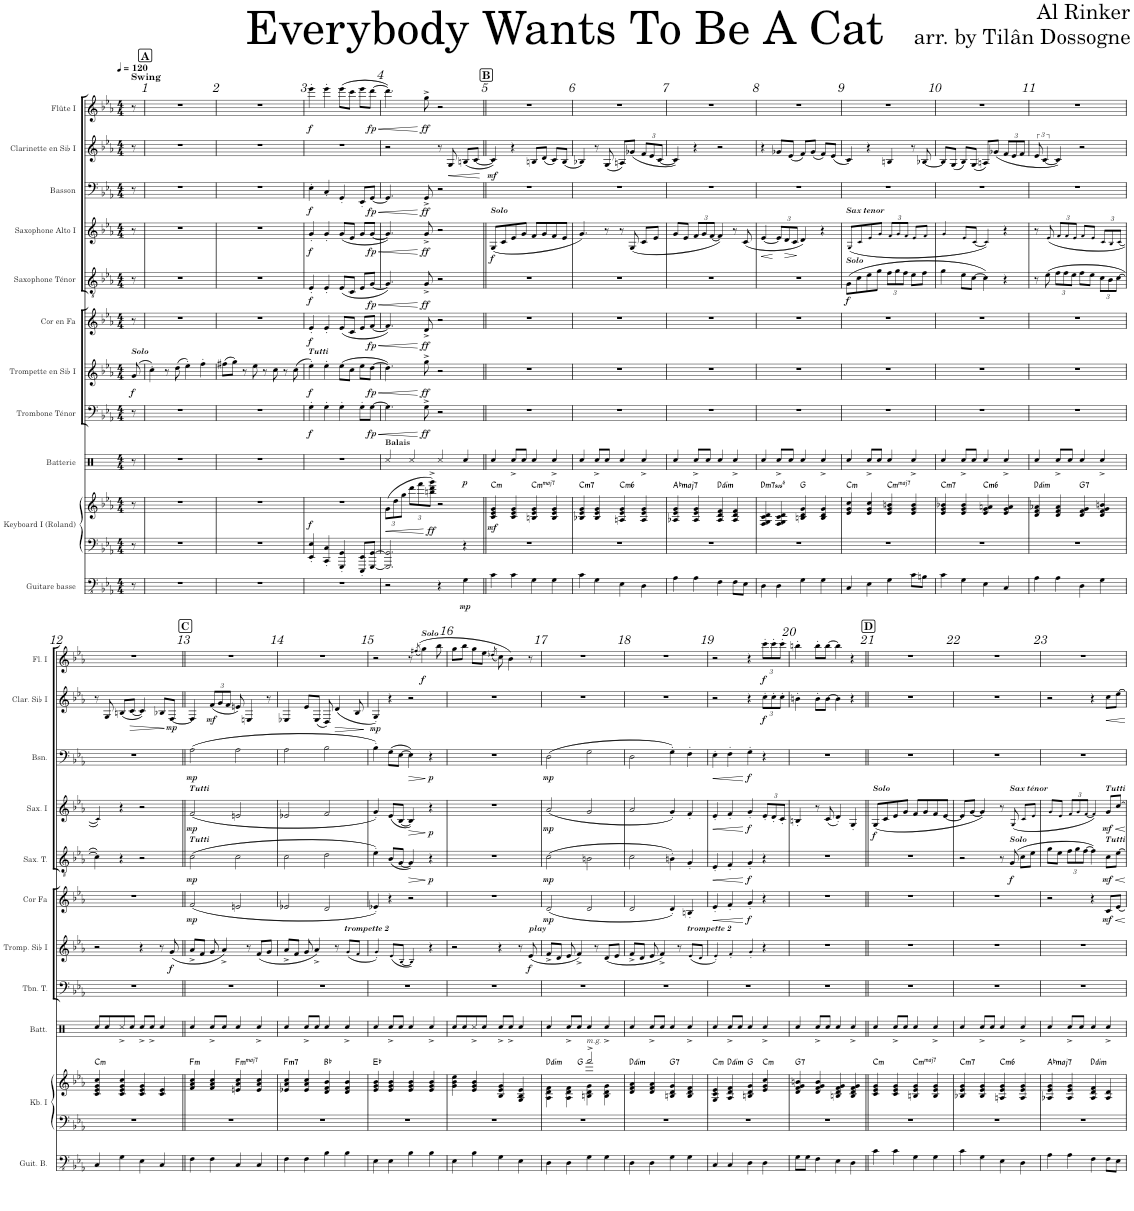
**kern	**dynam	**kern	**kern	**dynam	**harte	**kern	**dynam	**kern	**dynam	**kern	**dynam	**kern	**dynam	**kern	**dynam	**kern	**dynam	**kern	**dynam	**kern	**dynam	**kern	**dynam
*part11	*part11	*part10	*part10	*part10	*part10	*part9	*part9	*part8	*part8	*part7	*part7	*part6	*part6	*part5	*part5	*part4	*part4	*part3	*part3	*part2	*part2	*part1	*part1
*staff12	*staff12	*staff11	*staff10	*staff10/11	*	*staff9	*staff9	*staff8	*staff8	*staff7	*staff7	*staff6	*staff6	*staff5	*staff5	*staff4	*staff4	*staff3	*staff3	*staff2	*staff2	*staff1	*staff1
*I"Guitare basse	*	*I"Keyboard I (Roland)	*	*	*	*I"Batterie	*	*I"Trombone Ténor	*	*I"Trompette en Sib I	*	*I"Cor en Fa	*	*I"Saxophone Ténor	*	*I"Saxophone Alto I	*	*I"Basson	*	*I"Clarinette en Sib I	*	*I"Flûte I	*
*I'Guit. B.	*	*I'Kb. I	*	*	*	*I'Batt.	*	*I'Tbn. T.	*	*I'Tromp. Sib I	*	*I'Cor Fa	*	*I'Sax. T.	*	*I'Sax. I	*	*I'Bsn.	*	*I'Clar. Sib I	*	*I'Fl. I	*
*clefFv4	*	*clefF4	*clefG2	*	*	*clefX	*	*clefF4	*	*clefG2	*	*clefG2	*	*clefGv2	*	*clefG2	*	*clefF4	*	*clefG2	*	*clefG2	*
*	*	*	*	*	*	*	*	*	*	*Trd1c2	*	*Trd4c7	*	*Trd8c14	*	*Trd5c9	*	*	*	*Trd1c2	*	*	*
*k[b-e-a-]	*	*k[b-e-a-]	*k[b-e-a-]	*	*	*k[b-e-a-]	*	*k[b-e-a-]	*	*k[b-e-a-]	*	*k[b-e-a-]	*	*k[b-e-a-]	*	*k[b-e-a-]	*	*k[b-e-a-]	*	*k[b-e-a-]	*	*k[b-e-a-]	*
*M4/4	*	*M4/4	*M4/4	*	*	*M4/4	*	*M4/4	*	*M4/4	*	*M4/4	*	*M4/4	*	*M4/4	*	*M4/4	*	*M4/4	*	*M4/4	*
=	=	=	=	=	=	=	=	=	=	=	=	=	=	=	=	=	=	=	=	=	=	=	=
!	!	!	!	!	!	!	!	!	!	!LO:TX:a:Bi:t=Solo	!	!	!	!	!	!	!	!	!	!	!	!	!
!	!	!	!	!	!	!	!	!	!	!	!LO:DY:b	!	!	!	!	!	!	!	!	!	!	!	!
8r	.	8r	8r	.	.	8r	.	8r	.	(8g/	f	8r	.	8r	.	8r	.	8r	.	8r	.	8r	.
=1	=1	=1	=1	=1	=1	=1	=1	=1	=1	=1	=1	=1	=1	=1	=1	=1	=1	=1	=1	=1	=1	=1	=1
1r	.	1r	1r	.	.	1r	.	1r	.	4cc'\)	.	1r	.	1r	.	1r	.	1r	.	1r	.	1r	.
.	.	.	.	.	.	.	.	.	.	8r	.	.	.	.	.	.	.	.	.	.	.	.	.
.	.	.	.	.	.	.	.	.	.	(8dd\	.	.	.	.	.	.	.	.	.	.	.	.	.
.	.	.	.	.	.	.	.	.	.	4ee-'\)	.	.	.	.	.	.	.	.	.	.	.	.	.
.	.	.	.	.	.	.	.	.	.	4ff'\	.	.	.	.	.	.	.	.	.	.	.	.	.
=2	=2	=2	=2	=2	=2	=2	=2	=2	=2	=2	=2	=2	=2	=2	=2	=2	=2	=2	=2	=2	=2	=2	=2
1r	.	1r	1r	.	.	1r	.	1r	.	(8ff#X\L	.	1r	.	1r	.	1r	.	1r	.	1r	.	1r	.
.	.	.	.	.	.	.	.	.	.	8gg\J)	.	.	.	.	.	.	.	.	.	.	.	.	.
.	.	.	.	.	.	.	.	.	.	8r	.	.	.	.	.	.	.	.	.	.	.	.	.
.	.	.	.	.	.	.	.	.	.	8ee-\	.	.	.	.	.	.	.	.	.	.	.	.	.
.	.	.	.	.	.	.	.	.	.	8r	.	.	.	.	.	.	.	.	.	.	.	.	.
.	.	.	.	.	.	.	.	.	.	8cc\	.	.	.	.	.	.	.	.	.	.	.	.	.
.	.	.	.	.	.	.	.	.	.	8r	.	.	.	.	.	.	.	.	.	.	.	.	.
.	.	.	.	.	.	.	.	.	.	(8cc\	.	.	.	.	.	.	.	.	.	.	.	.	.
=3	=3	=3	=3	=3	=3	=3	=3	=3	=3	=3	=3	=3	=3	=3	=3	=3	=3	=3	=3	=3	=3	=3	=3
!	!	!	!	!	!	!	!	!	!	!LO:TX:a:Bi:t=Tutti	!	!	!	!	!	!	!	!	!	!	!	!	!
!	!	!	!	!LO:DY:b	!	!	!	!	!LO:DY:b	!	!LO:DY:b	!	!LO:DY:b	!	!LO:DY:b	!	!LO:DY:b	!	!LO:DY:b	!	!	!	!LO:DY:b
1r	.	4EE-/' 4E-/'	1r	f	.	1r	.	4G'\	f	4ee-'\)	f	4e-'/	f	4E-'/	f	4g'/	f	4E-'\	f	1r	.	4eee-'\	f
.	.	4CC/' 4C/'	.	.	.	.	.	4G'\	.	4ee-'\	.	4e-'/	.	4E-'/	.	4g'/	.	4C'/	.	.	.	4eee-'\	.
.	.	4GGG/' 4GG/'	.	.	.	.	.	4G'\	.	(8ee-\L	.	(8e-/L	.	(8E-/L	.	(8g/L	.	4GG'/	.	.	.	(8eee-\L	.
.	.	.	.	.	.	.	.	.	.	8cc\J	.	8c/J	.	8C/J	.	8e-/J	.	.	.	.	.	8ccc\J	.
.	.	8EEE-/' 8EE-/'L	.	.	.	.	.	8G'\L	.	8ee-\L	.	8e-/L	.	8E-/L	.	8g/L	.	8EE-'/L	.	.	.	8eee-\L	.
!	!	!	!	!	!	!	!	!	!LO:HP:b	!	!LO:HP:b	!	!LO:HP:b	!	!LO:HP:b	!	!LO:HP:b	!	!LO:HP:b	!	!	!	!LO:HP:b
!	!	!	!	!	!	!	!	!	!LO:DY:n=1:b	!	!LO:DY:n=1:b	!	!LO:DY:n=1:b	!	!LO:DY:n=1:b	!	!LO:DY:n=1:b	!	!LO:DY:n=1:b	!	!	!	!LO:DY:n=1:b
.	.	[8GGG/ [8GG/J	.	.	.	.	.	[8G\J	< fp	[8dd\J	< fp	[8f/J	< fp	[8G/J	< fp	[8g/J	< fp	[8GG/J	< fp	.	.	[8ddd\J	< fp
=4	=4	=4	=4	=4	=4	=4	=4	=4	=4	=4	=4	=4	=4	=4	=4	=4	=4	=4	=4	=4	=4	=4	=4
*	*	*	*Xbrackettup	*	*	*	*	*	*	*	*	*	*	*	*	*	*	*	*	*	*	*	*
!	!	!	!	!	!	!LO:TX:a:B:t=Balais	!	!	!	!	!	!	!	!	!	!	!	!	!	!	!	!	!
!	!	!	!	!LO:HP:b	!	!	!	!	!	!	!	!	!	!	!	!	!	!	!	!	!	!	!
2r	.	2.GGG/] 2.GG/]	(12g\L	<	.	4Rcc/	.	4.G\]	.	4.dd\])	.	4.f/])	.	4.G/])	.	4.g/])	.	4.GG/]	.	2r	.	4.ddd\])	.
.	.	.	12dd\	.	.	.	.	.	.	.	.	.	.	.	.	.	.	.	.	.	.	.	.
.	.	.	12gg\J	.	.	.	.	.	.	.	.	.	.	.	.	.	.	.	.	.	.	.	.
.	.	.	12ddd\L	.	.	4Rcc/	.	.	.	.	.	.	.	.	.	.	.	.	.	.	.	.	.
.	.	.	12fff\	.	.	.	.	.	.	.	.	.	.	.	.	.	.	.	.	.	.	.	.
!	!	!	!	!	!	!	!	!	!LO:DY:n=1:b	!	!LO:DY:n=1:b	!	!LO:DY:n=1:b	!	!LO:DY:n=1:b	!	!LO:DY:n=1:b	!	!LO:DY:n=1:b	!	!	!	!LO:DY:n=1:b
.	.	.	.	.	.	.	.	8G^\	[ ff	8gg^\	[ ff	8d^/	[ ff	8G^/	[ ff	8g^/	[ ff	8GG^/	[ ff	.	.	8gg^\	[ ff
!	!	!	!	!LO:DY:n=1:b	!	!	!	!	!	!	!	!	!	!	!	!	!	!	!	!	!	!	!
.	.	.	12bbn\^ 12ddd\^ 12ggg\^J)	[ ff	.	.	.	.	.	.	.	.	.	.	.	.	.	.	.	.	.	.	.
4r	.	.	2r	.	.	4Rcc/	.	2r	.	2r	.	2r	.	2r	.	2r	.	2r	.	8r	.	2r	.
!	!	!	!	!	!	!	!	!	!	!	!	!	!	!	!	!	!	!	!	!	!LO:HP:b	!	!
.	.	.	.	.	.	.	.	.	.	.	.	.	.	.	.	.	.	.	.	8G'~/	<	.	.
!	!LO:DY:b	!	!	!	!	!	!LO:DY:b	!	!	!	!	!	!	!	!	!	!	!	!	!	!	!	!
4GG\	mp	4r	.	.	.	4Rcc/	p	.	.	.	.	.	.	.	.	.	.	.	.	(8Bn/L	.	.	.
.	.	.	.	.	.	.	.	.	.	.	.	.	.	.	.	.	.	.	.	[8c/J	.	.	.
.	.	.	.	.	.	.	.	.	.	.	.	.	.	.	.	.	.	.	.	.	[	.	.
=5||	=5||	=5||	=5||	=5||	=5||	=5||	=5||	=5||	=5||	=5||	=5||	=5||	=5||	=5||	=5||	=5||	=5||	=5||	=5||	=5||	=5||	=5||	=5||
!	!	!	!	!	!	!	!	!	!	!	!	!	!	!	!	!LO:TX:a:Bi:t=Solo	!	!	!	!	!	!	!
!	!	!	!	!LO:DY:b	!LO:H:kt=m	!	!	!	!	!	!	!	!	!	!	!	!LO:DY:b	!	!	!	!LO:DY:b	!	!
4C\	.	1r	4c/ 4e-/ 4g/	mf	C:min	4Rcc/	.	1r	.	1r	.	1r	.	1r	.	(8G/L	f	1r	.	4c/])	mf	1r	.
.	.	.	.	.	.	.	.	.	.	.	.	.	.	.	.	8c/	.	.	.	.	.	.	.
4C\	.	.	4c/ 4e-/ 4g/	.	.	8Rcc^/L	.	.	.	.	.	.	.	.	.	8e-/	.	.	.	4r	.	.	.
.	.	.	.	.	.	8Rcc/J	.	.	.	.	.	.	.	.	.	8g/J	.	.	.	.	.	.	.
!	!	!	!	!	!LO:H:kt=mmaj7	!	!	!	!	!	!	!	!	!	!	!	!	!	!	!	!	!	!
4GG\	.	.	4Bn/ 4e-/ 4g/	.	C:minmaj7	4Rcc/	.	.	.	.	.	.	.	.	.	8f/L	.	.	.	8Bn'~/L	.	.	.
.	.	.	.	.	.	.	.	.	.	.	.	.	.	.	.	8g/	.	.	.	(8d/J	.	.	.
4GG\	.	.	4B/ 4e-/ 4g/	.	.	4Rcc^/	.	.	.	.	.	.	.	.	.	8f/	.	.	.	8c'~/L)	.	.	.
.	.	.	.	.	.	.	.	.	.	.	.	.	.	.	.	8e-/J	.	.	.	(8B/J	.	.	.
=6	=6	=6	=6	=6	=6	=6	=6	=6	=6	=6	=6	=6	=6	=6	=6	=6	=6	=6	=6	=6	=6	=6	=6
!	!	!	!	!	!LO:H:kt=m7	!	!	!	!	!	!	!	!	!	!	!	!	!	!	!	!	!	!
4C\	.	1r	4B-X/ 4e-/ 4g/	.	C:min7	4Rcc/	.	1r	.	1r	.	1r	.	1r	.	4.g/)	.	1r	.	4B-X/)	.	1r	.
4GG\	.	.	4B-/ 4e-/ 4g/	.	.	8Rcc^/L	.	.	.	.	.	.	.	.	.	.	.	.	.	8r	.	.	.
.	.	.	.	.	.	8Rcc/J	.	.	.	.	.	.	.	.	.	8r	.	.	.	(8G/	.	.	.
!	!	!	!	!	!LO:H:kt=m6	!	!	!	!	!	!	!	!	!	!	!	!	!	!	!	!	!	!
4EE-\	.	.	4An/ 4e-/ 4g/	.	C:min6	4Rcc/	.	.	.	.	.	.	.	.	.	8r	.	.	.	8An'~/L)	.	.	.
.	.	.	.	.	.	.	.	.	.	.	.	.	.	.	.	(8G/	.	.	.	(8g-X/J	.	.	.
*	*	*	*	*	*	*	*	*	*	*	*	*	*	*	*	*	*	*	*	*Xbrackettup	*	*	*
4DD\	.	.	4A/ 4e-/ 4g/	.	.	4Rcc^/	.	.	.	.	.	.	.	.	.	8c/L	.	.	.	12f/L	.	.	.
.	.	.	.	.	.	.	.	.	.	.	.	.	.	.	.	.	.	.	.	12e-/	.	.	.
.	.	.	.	.	.	.	.	.	.	.	.	.	.	.	.	8e-/J	.	.	.	.	.	.	.
.	.	.	.	.	.	.	.	.	.	.	.	.	.	.	.	.	.	.	.	[12c/J	.	.	.
=7	=7	=7	=7	=7	=7	=7	=7	=7	=7	=7	=7	=7	=7	=7	=7	=7	=7	=7	=7	=7	=7	=7	=7
!	!	!	!	!	!LO:H:kt=maj7	!	!	!	!	!	!	!	!	!	!	!	!	!	!	!	!	!	!
4AA-\	.	1r	4A-X/ 4e-/ 4g/	.	Ab:maj7	4Rcc/	.	1r	.	1r	.	1r	.	1r	.	8g/L	.	1r	.	4c/])	.	1r	.
.	.	.	.	.	.	.	.	.	.	.	.	.	.	.	.	8e-/J	.	.	.	.	.	.	.
*	*	*	*	*	*	*	*	*	*	*	*	*	*	*	*	*Xbrackettup	*	*	*	*	*	*	*
4AA-\	.	.	4A-/ 4e-/ 4g/	.	.	8Rcc^/L	.	.	.	.	.	.	.	.	.	12f/L	.	.	.	4r	.	.	.
.	.	.	.	.	.	.	.	.	.	.	.	.	.	.	.	12g/	.	.	.	.	.	.	.
.	.	.	.	.	.	8Rcc/J	.	.	.	.	.	.	.	.	.	.	.	.	.	.	.	.	.
.	.	.	.	.	.	.	.	.	.	.	.	.	.	.	.	[12f/J	.	.	.	.	.	.	.
!	!	!	!	!	!LO:H:kt=dim	!	!	!	!	!	!	!	!	!	!	!	!	!	!	!	!	!	!
4FF\	.	.	4A-/ 4d/ 4f/	.	D:dim	4Rcc/	.	.	.	.	.	.	.	.	.	4f/])	.	.	.	2r	.	.	.
8FF\L	.	.	4A-/ 4d/ 4f/	.	.	4Rcc^/	.	.	.	.	.	.	.	.	.	8r	.	.	.	.	.	.	.
8EE-\J	.	.	.	.	.	.	.	.	.	.	.	.	.	.	.	(8c/	.	.	.	.	.	.	.
=8	=8	=8	=8	=8	=8	=8	=8	=8	=8	=8	=8	=8	=8	=8	=8	=8	=8	=8	=8	=8	=8	=8	=8
!	!	!	!	!	!LO:H:kt=74	!	!	!	!	!	!	!	!	!	!	!	!LO:HP:b	!	!	!	!	!	!
4DD\	.	1r	4F/ 4G/ 4c/ 4d/	.	D:sus4(7)	4Rcc/	.	1r	.	1r	.	1r	.	1r	.	[4e-/	<	1r	.	4r	.	1r	.
4DD\	.	.	4F/ 4G/ 4c/ 4d/	.	.	8Rcc^/L	.	.	.	.	.	.	.	.	.	12e-/L]	[	.	.	8g-X'~/L	.	.	.
!	!	!	!	!	!	!	!	!	!	!	!	!	!	!	!	!	!LO:HP:b	!	!	!	!	!	!
.	.	.	.	.	.	.	.	.	.	.	.	.	.	.	.	12d/	>	.	.	.	.	.	.
.	.	.	.	.	.	8Rcc/J	.	.	.	.	.	.	.	.	.	.	.	.	.	(8e-/J	.	.	.
.	.	.	.	.	.	.	.	.	.	.	.	.	.	.	.	12c/J	.	.	.	.	.	.	.
4GG\	.	.	4Bn/ 4d/ 4g/	.	G:maj	4Rcc/	.	.	.	.	.	.	.	.	.	4d/)	]	.	.	8f'~/L)	.	.	.
.	.	.	.	.	.	.	.	.	.	.	.	.	.	.	.	.	.	.	.	(8g-/J	.	.	.
4GG\	.	.	4B/ 4d/ 4g/	.	.	4Rcc^/	.	.	.	.	.	.	.	.	.	4r	.	.	.	8f'~/L)	.	.	.
.	.	.	.	.	.	.	.	.	.	.	.	.	.	.	.	.	.	.	.	(8e-/J	.	.	.
=9	=9	=9	=9	=9	=9	=9	=9	=9	=9	=9	=9	=9	=9	=9	=9	=9	=9	=9	=9	=9	=9	=9	=9
!	!	!	!	!	!	!	!	!	!	!	!	!	!	!	!	!LO:TX:a:Bi:t=Sax tenor	!	!	!	!	!	!	!
!	!	!	!	!	!	!	!	!	!	!	!	!	!	!LO:TX:a:Bi:t=Solo	!	!	!	!	!	!	!	!	!
!	!	!	!	!	!LO:H:kt=m	!	!	!	!	!	!	!	!	!	!LO:DY:b	!	!	!	!	!	!	!	!
4CC/	.	1r	4e-/ 4g/ 4cc/	.	C:min	4Rcc/	.	1r	.	1r	.	1r	.	(8G\L	f	(8G!/L	.	1r	.	4c/)	.	1r	.
.	.	.	.	.	.	.	.	.	.	.	.	.	.	8c\	.	8c!/	.	.	.	.	.	.	.
4EE-\	.	.	4e-/ 4g/ 4cc/	.	.	8Rcc^/L	.	.	.	.	.	.	.	8e-\	.	8e-!/	.	.	.	4r	.	.	.
.	.	.	.	.	.	8Rcc/J	.	.	.	.	.	.	.	8g\J	.	8g!/J	.	.	.	.	.	.	.
*	*	*	*	*	*	*	*	*	*	*	*	*	*	*Xbrackettup	*	*	*	*	*	*	*	*	*
!	!	!	!	!	!LO:H:kt=mmaj7	!	!	!	!	!	!	!	!	!	!	!	!	!	!	!	!	!	!
4GG\	.	.	4e-/ 4g/ 4bn/	.	C:minmaj7	4Rcc/	.	.	.	.	.	.	.	12f\L	.	12f!/L	.	.	.	4Bn/	.	.	.
.	.	.	.	.	.	.	.	.	.	.	.	.	.	12g\	.	12g!/	.	.	.	.	.	.	.
.	.	.	.	.	.	.	.	.	.	.	.	.	.	12f\J	.	12f!/J	.	.	.	.	.	.	.
8C\L	.	.	4e-/ 4g/ 4b/	.	.	4Rcc^/	.	.	.	.	.	.	.	8e-\L	.	8e-!/L	.	.	.	8r	.	.	.
8BBn\J	.	.	.	.	.	.	.	.	.	.	.	.	.	8f\J	.	8f!/J	.	.	.	[8B-X/	.	.	.
=10	=10	=10	=10	=10	=10	=10	=10	=10	=10	=10	=10	=10	=10	=10	=10	=10	=10	=10	=10	=10	=10	=10	=10
!	!	!	!	!	!LO:H:kt=m7	!	!	!	!	!	!	!	!	!	!	!	!	!	!	!	!	!	!
4C\	.	1r	4e-/ 4g/ 4b-X/	.	C:min7	4Rcc/	.	1r	.	1r	.	1r	.	4g\	.	4g!/	.	1r	.	8B-/L]	.	1r	.
.	.	.	.	.	.	.	.	.	.	.	.	.	.	.	.	.	.	.	.	(8G/J	.	.	.
4GG\	.	.	4e-/ 4g/ 4b-/	.	.	8Rcc^/L	.	.	.	.	.	.	.	8e-\L	.	8e-!/L	.	.	.	8B-/L)	.	.	.
.	.	.	.	.	.	8Rcc/J	.	.	.	.	.	.	.	[8c\J	.	[8c!/J	.	.	.	(8G/J	.	.	.
!	!	!	!	!	!LO:H:kt=m6	!	!	!	!	!	!	!	!	!	!	!	!	!	!	!	!	!	!
4EE-\	.	.	4e-/ 4g/ 4an/	.	C:min6	4Rcc/	.	.	.	.	.	.	.	4c\])	.	4c!/])	.	.	.	8An'~/L)	.	.	.
.	.	.	.	.	.	.	.	.	.	.	.	.	.	.	.	.	.	.	.	(8g-X/J	.	.	.
4CC/	.	.	4e-/ 4g/ 4a/	.	.	4Rcc^/	.	.	.	.	.	.	.	4r	.	4r	.	.	.	12f/L	.	.	.
.	.	.	.	.	.	.	.	.	.	.	.	.	.	.	.	.	.	.	.	12e-/	.	.	.
.	.	.	.	.	.	.	.	.	.	.	.	.	.	.	.	.	.	.	.	12f/J	.	.	.
=11	=11	=11	=11	=11	=11	=11	=11	=11	=11	=11	=11	=11	=11	=11	=11	=11	=11	=11	=11	=11	=11	=11	=11
*	*	*	*	*	*	*	*	*	*	*	*	*	*	*	*	*	*	*	*	*brackettup	*	*	*
!	!	!	!	!	!LO:H:kt=dim	!	!	!	!	!	!	!	!	!	!	!	!	!	!	!	!	!	!
4AA-\	.	1r	4d/ 4f/ 4a-X/	.	D:dim	4Rcc/	.	1r	.	1r	.	1r	.	8r	.	8r	.	1r	.	12e-/	.	1r	.
.	.	.	.	.	.	.	.	.	.	.	.	.	.	.	.	.	.	.	.	[6c/	.	.	.
.	.	.	.	.	.	.	.	.	.	.	.	.	.	(8e-\	.	(8e-!/	.	.	.	.	.	.	.
4AA-\	.	.	4d/ 4f/ 4a-/	.	.	8Rcc^/L	.	.	.	.	.	.	.	12f\L	.	12f!/L	.	.	.	4c/])	.	.	.
.	.	.	.	.	.	.	.	.	.	.	.	.	.	12f\	.	12f!/	.	.	.	.	.	.	.
.	.	.	.	.	.	8Rcc/J	.	.	.	.	.	.	.	.	.	.	.	.	.	.	.	.	.
.	.	.	.	.	.	.	.	.	.	.	.	.	.	12e-\J	.	12e-!/J	.	.	.	.	.	.	.
!	!	!	!	!	!LO:H:kt=7	!	!	!	!	!	!	!	!	!	!	!	!	!	!	!	!	!	!
4DD\	.	.	4d/ 4f/ 4g/	.	G:7	4Rcc/	.	.	.	.	.	.	.	8f\L	.	8f!/L	.	.	.	2r	.	.	.
.	.	.	.	.	.	.	.	.	.	.	.	.	.	8e-\J	.	8e-!/J	.	.	.	.	.	.	.
4GG\	.	.	4d/ 4f/ 4g/ 4bn/	.	.	4Rcc^/	.	.	.	.	.	.	.	12c\L	.	12c!/L	.	.	.	.	.	.	.
.	.	.	.	.	.	.	.	.	.	.	.	.	.	12B-\	.	12B-!/	.	.	.	.	.	.	.
.	.	.	.	.	.	.	.	.	.	.	.	.	.	[12c\J	.	[12c!/J	.	.	.	.	.	.	.
!!LO:LB:g=z
=12	=12	=12	=12	=12	=12	=12	=12	=12	=12	=12	=12	=12	=12	=12	=12	=12	=12	=12	=12	=12	=12	=12	=12
!	!	!	!	!	!LO:H:kt=m	!	!	!	!	!	!	!	!	!	!	!	!	!	!	!	!	!	!
4CC/	.	1r	4c/ 4e-/ 4g/ 4cc/	.	C:min	8Rcc/L	.	1r	.	2r	.	1r	.	4c\])	.	4c!/])	.	1r	.	8r	.	1r	.
.	.	.	.	.	.	8Rcc/	.	.	.	.	.	.	.	.	.	.	.	.	.	8G'~/	.	.	.
4GG\	.	.	4c/ 4e-/ 4g/ 4cc/	.	.	8Rcc^/	.	.	.	.	.	.	.	4r	.	4r	.	.	.	(8Bn/L	.	.	.
!	!	!	!	!	!	!	!	!	!	!	!	!	!	!	!	!	!	!	!	!	!LO:HP:b	!	!
.	.	.	.	.	.	8Rcc/J	.	.	.	.	.	.	.	.	.	.	.	.	.	[8c/J	>	.	.
4EE-\	.	.	4c/ 4e-/ 4g/	.	.	8Rcc^/L	.	.	.	4r	.	.	.	2r	.	2r	.	.	.	4c/])	.	.	.
.	.	.	.	.	.	8Rcc^/J	.	.	.	.	.	.	.	.	.	.	.	.	.	.	.	.	.
4CC/	.	.	4c/ 4e-/	.	.	4Rcc/	.	.	.	8r	.	.	.	.	.	.	.	.	.	8B-X/L	.	.	.
!	!	!	!	!	!	!	!	!	!	!	!LO:DY:b	!	!	!	!	!	!	!	!	!	!LO:DY:n=1:b	!	!
.	.	.	.	.	.	.	.	.	.	(8g/	f	.	.	.	.	.	.	.	.	[8F/J	] mp	.	.
=13||	=13||	=13||	=13||	=13||	=13||	=13||	=13||	=13||	=13||	=13||	=13||	=13||	=13||	=13||	=13||	=13||	=13||	=13||	=13||	=13||	=13||	=13||	=13||
!	!	!	!	!	!	!	!	!	!	!	!	!	!	!	!	!LO:TX:a:Bi:t=Tutti	!	!	!	!	!	!	!
!	!	!	!	!	!	!	!	!	!	!	!	!	!	!LO:TX:a:Bi:t=Tutti	!	!	!	!	!	!	!	!	!
!	!	!	!	!	!LO:H:kt=m	!	!	!	!	!	!	!	!LO:DY:b	!	!LO:DY:b	!	!LO:DY:b	!	!LO:DY:b	!	!	!	!
4FF\	.	1r	4f/ 4a-/ 4cc/	.	F:min	4Rcc/	.	1r	.	8a-^/L	.	(2f/	mp	(2c\	mp	(2f/	mp	(2A-\	mp	4F/]	.	1r	.
.	.	.	.	.	.	.	.	.	.	8f/J	.	.	.	.	.	.	.	.	.	.	.	.	.
*	*	*	*	*	*	*	*	*	*	*	*	*	*	*	*	*	*	*	*	*Xbrackettup	*	*	*
!	!	!	!	!	!	!	!	!	!	!	!	!	!	!	!	!	!	!	!	!	!LO:DY:b	!	!
4FF\	.	.	4f/ 4a-/ 4cc/	.	.	8Rcc^/L	.	.	.	8g/	.	.	.	.	.	.	.	.	.	(12f/L	mf	.	.
.	.	.	.	.	.	.	.	.	.	.	.	.	.	.	.	.	.	.	.	12g/	.	.	.
.	.	.	.	.	.	8Rcc/J	.	.	.	4a-^/)	.	.	.	.	.	.	.	.	.	.	.	.	.
.	.	.	.	.	.	.	.	.	.	.	.	.	.	.	.	.	.	.	.	12f/J	.	.	.
!	!	!	!	!	!LO:H:kt=mmaj7	!	!	!	!	!	!	!	!	!	!	!	!	!	!	!	!	!	!
4CC/	.	.	4en/ 4a-/ 4cc/	.	F:minmaj7	4Rcc/	.	.	.	.	.	2en/	.	2c\	.	2en/	.	2A-\	.	8en/)	.	.	.
.	.	.	.	.	.	.	.	.	.	8r	.	.	.	.	.	.	.	.	.	4En/	.	.	.
4CC/	.	.	4e/ 4a-/ 4cc/	.	.	4Rcc^/	.	.	.	(8f/L	.	.	.	.	.	.	.	.	.	.	.	.	.
.	.	.	.	.	.	.	.	.	.	8g/J	.	.	.	.	.	.	.	.	.	8r	.	.	.
=14	=14	=14	=14	=14	=14	=14	=14	=14	=14	=14	=14	=14	=14	=14	=14	=14	=14	=14	=14	=14	=14	=14	=14
!	!	!	!	!	!LO:H:kt=m7	!	!	!	!	!	!	!	!	!	!	!	!	!	!	!	!	!	!
4FF\	.	1r	4e-X/ 4a-/ 4cc/	.	F:min7	4Rcc/	.	1r	.	8a-^/L	.	2e-X/	.	2c\	.	2e-X/	.	2A-\	.	4E-X/	.	1r	.
.	.	.	.	.	.	.	.	.	.	8f/J	.	.	.	.	.	.	.	.	.	.	.	.	.
4FF\	.	.	4e-/ 4a-/ 4cc/	.	.	8Rcc^/L	.	.	.	8g/	.	.	.	.	.	.	.	.	.	8e-/L	.	.	.
.	.	.	.	.	.	8Rcc/J	.	.	.	4a-^/)	.	.	.	.	.	.	.	.	.	(8E-/J	.	.	.
4BB-\	.	.	4d/ 4f/ 4b-/	.	Bb:maj	4Rcc/	.	.	.	.	.	2d/	.	2d\	.	2f/	.	2B-\	.	8D/)	.	.	.
!	!	!	!	!	!	!	!	!	!	!	!	!	!	!	!	!	!	!	!	!	!LO:HP:b	!	!
.	.	.	.	.	.	.	.	.	.	8r	.	.	.	.	.	.	.	.	.	(4d/	>	.	.
!	!	!	!	!	!	!	!	!	!	!LO:TX:a:Bi:t=trompette 2	!	!	!	!	!	!	!	!	!	!	!	!	!
4BB-\	.	.	4d/ 4f/ 4b-/	.	.	4Rcc^/	.	.	.	(8g!/L	.	.	.	.	.	.	.	.	.	.	.	.	.
.	.	.	.	.	.	.	.	.	.	8f!/J	.	.	.	.	.	.	.	.	.	8B-/	.	.	.
.	.	.	.	.	.	.	.	.	.	.	.	.	.	.	.	.	.	.	.	.	]	.	.
=15	=15	=15	=15	=15	=15	=15	=15	=15	=15	=15	=15	=15	=15	=15	=15	=15	=15	=15	=15	=15	=15	=15	=15
!	!	!	!	!	!	!	!	!	!	!	!	!	!	!	!	!	!	!	!	!	!LO:DY:b	!	!
4EE-\	.	1r	4e-/ 4g/ 4b-/	.	Eb:maj	4Rcc/	.	1r	.	4g'!/)	.	4e-X'/)	.	4e-'\)	.	4g'/)	.	4B-'\)	.	4G'/)	mp	2r	.
4EE-\	.	.	4e-/ 4g/ 4b-/	.	.	8Rcc^/L	.	.	.	(8e-!/L	.	4r	.	(8B-/L	.	(8e-/L	.	(8G\L	.	4r	.	.	.
.	.	.	.	.	.	8Rcc/J	.	.	.	[8B-!/J	.	.	.	[8G/J	.	[8B-/J	.	[8E-\J	.	.	.	.	.
!	!	!	!	!	!	!	!	!	!	!	!	!	!	!	!LO:HP:b	!	!LO:HP:b	!	!LO:HP:b	!	!	!	!
4BB-\	.	.	4e-/ 4g/ 4b-/	.	.	4Rcc/	.	.	.	4B-!/])	.	2r	.	4G/])	>	4B-/])	>	4E-\])	>	2r	.	8r	.
.	.	.	.	.	.	.	.	.	.	.	.	.	.	.	.	.	.	.	.	.	.	((8qff#X/	.
!	!	!	!	!	!	!	!	!	!	!	!	!	!	!	!	!	!	!	!	!	!	!LO:TX:a:Bi:t=Solo	!
!	!	!	!	!	!	!	!	!	!	!	!	!	!	!	!	!	!	!	!	!	!	!	!LO:DY:b
.	.	.	.	.	.	.	.	.	.	.	.	.	.	.	.	.	.	.	.	.	.	4gg\)	f
!	!	!	!	!	!	!	!	!	!	!	!	!	!	!	!LO:DY:n=1:b	!	!LO:DY:n=1:b	!	!LO:DY:n=1:b	!	!	!	!
4BB-\	.	.	4e-/ 4g/ 4b-/	.	.	4Rcc^/	.	.	.	4r	.	.	.	4r	] p	4r	] p	4r	] p	.	.	.	.
.	.	.	.	.	.	.	.	.	.	.	.	.	.	.	.	.	.	.	.	.	.	8bb-\	.
=16	=16	=16	=16	=16	=16	=16	=16	=16	=16	=16	=16	=16	=16	=16	=16	=16	=16	=16	=16	=16	=16	=16	=16
4EE-\	.	1r	4g\ 4b-\ 4ee-\	.	.	8Rcc/L	.	1r	.	2r	.	1r	.	1r	.	1r	.	1r	.	1r	.	8gg\L	.
.	.	.	.	.	.	8Rcc/	.	.	.	.	.	.	.	.	.	.	.	.	.	.	.	8bb-\J	.
4BB-\	.	.	4e-/ 4g/ 4b-/	.	.	8Rcc^/	.	.	.	.	.	.	.	.	.	.	.	.	.	.	.	8gg\L	.
.	.	.	.	.	.	8Rcc/J	.	.	.	.	.	.	.	.	.	.	.	.	.	.	.	8ee-\J	.
.	.	.	.	.	.	.	.	.	.	.	.	.	.	.	.	.	.	.	.	.	.	(8qdd-X/	.
4GG\	.	.	4B-/ 4e-/ 4g/	.	.	8Rcc^/L	.	.	.	4r	.	.	.	.	.	.	.	.	.	.	.	8cc\)	.
.	.	.	.	.	.	8Rcc^/J	.	.	.	.	.	.	.	.	.	.	.	.	.	.	.	4b-\)	.
4EE-\	.	.	4G/ 4B-/ 4e-/	.	.	4Rcc/	.	.	.	8r	.	.	.	.	.	.	.	.	.	.	.	.	.
!	!	!	!	!	!	!	!	!	!	!LO:TX:a:Bi:t=play	!	!	!	!	!	!	!	!	!	!	!	!	!
!	!	!	!	!	!	!	!	!	!	!	!LO:DY:b	!	!	!	!	!	!	!	!	!	!	!	!
.	.	.	.	.	.	.	.	.	.	(8e-/	f	.	.	.	.	.	.	.	.	.	.	8r	.
=17	=17	=17	=17	=17	=17	=17	=17	=17	=17	=17	=17	=17	=17	=17	=17	=17	=17	=17	=17	=17	=17	=17	=17
*	*	*	*^	*	*	*	*	*	*	*	*	*	*	*	*	*	*	*	*	*	*	*	*
!	!	!	!	!	!	!LO:H:kt=dim	!	!	!	!	!	!	!	!LO:DY:b	!	!LO:DY:b	!	!LO:DY:b	!	!LO:DY:b	!	!	!	!
4DD\	.	1r	2ryy	4A-\ 4d\ 4f\	.	D:dim	4Rcc/	.	1r	.	8f^/L	.	(2d/	mp	(2c\	mp	(2a-/	mp	(2D\	mp	1r	.	1r	.
.	.	.	.	.	.	.	.	.	.	.	8d/J	.	.	.	.	.	.	.	.	.	.	.	.	.
4DD\	.	.	.	4A-\ 4d\ 4f\	.	.	8Rcc^/L	.	.	.	8e-/	.	.	.	.	.	.	.	.	.	.	.	.	.
.	.	.	.	.	.	.	8Rcc/J	.	.	.	4f^/)	.	.	.	.	.	.	.	.	.	.	.	.	.
!	!	!	!LO:TX:a:i:t=m.g.	!	!	!	!	!	!	!	!	!	!	!	!	!	!	!	!	!	!	!	!	!
4GG\	.	.	2fff^/	4Bn\ 4d\ 4g\	.	G:maj	4Rcc/	.	.	.	.	.	2d/	.	2Bn\	.	2g/	.	2G\	.	.	.	.	.
.	.	.	.	.	.	.	.	.	.	.	8r	.	.	.	.	.	.	.	.	.	.	.	.	.
4GG\	.	.	.	4B\ 4d\ 4g\	.	.	4Rcc^/	.	.	.	(8d/L	.	.	.	.	.	.	.	.	.	.	.	.	.
.	.	.	.	.	.	.	.	.	.	.	8e-/J	.	.	.	.	.	.	.	.	.	.	.	.	.
*	*	*	*v	*v	*	*	*	*	*	*	*	*	*	*	*	*	*	*	*	*	*	*	*	*
=18	=18	=18	=18	=18	=18	=18	=18	=18	=18	=18	=18	=18	=18	=18	=18	=18	=18	=18	=18	=18	=18	=18	=18
!	!	!	!	!	!LO:H:kt=dim	!	!	!	!	!	!	!	!	!	!	!	!	!	!	!	!	!	!
4DD\	.	1r	4d/ 4f/ 4a-/	.	D:dim	4Rcc/	.	1r	.	8f^/L	.	2d/	.	2c\	.	2a-/	.	2D\	.	1r	.	1r	.
.	.	.	.	.	.	.	.	.	.	8d/J	.	.	.	.	.	.	.	.	.	.	.	.	.
4DD\	.	.	4d/ 4f/ 4a-/	.	.	8Rcc^/L	.	.	.	8e-/	.	.	.	.	.	.	.	.	.	.	.	.	.
.	.	.	.	.	.	8Rcc/J	.	.	.	4f^/)	.	.	.	.	.	.	.	.	.	.	.	.	.
!	!	!	!	!	!LO:H:kt=7	!	!	!	!	!	!	!	!	!	!	!	!	!	!	!	!	!	!
4GG\	.	.	4Bn/ 4d/ 4g/	.	G:7	4Rcc/	.	.	.	.	.	4d'/)	.	4Bn'\)	.	4g'/)	.	4G'\)	.	.	.	.	.
.	.	.	.	.	.	.	.	.	.	8r	.	.	.	.	.	.	.	.	.	.	.	.	.
!	!	!	!	!	!	!	!	!	!	!LO:TX:a:Bi:t=trompette 2	!	!	!	!	!	!	!	!	!	!	!	!	!
4GG\	.	.	4B/ 4d/ 4f/	.	.	4Rcc^/	.	.	.	(8e-!/L	.	4Bn'/	.	4G'/	.	4f'/	.	4F'\	.	.	.	.	.
.	.	.	.	.	.	.	.	.	.	8d!/J	.	.	.	.	.	.	.	.	.	.	.	.	.
=19	=19	=19	=19	=19	=19	=19	=19	=19	=19	=19	=19	=19	=19	=19	=19	=19	=19	=19	=19	=19	=19	=19	=19
!	!	!	!	!	!LO:H:kt=m	!	!	!	!	!	!	!	!LO:HP:b	!	!LO:HP:b	!	!LO:HP:b	!	!LO:HP:b	!	!	!	!
4CC/	.	1r	4G/ 4c/ 4e-/	.	C:min	4Rcc/	.	1r	.	4e-'!/)	.	4e-'/	<	4E-'/	<	4e-'/	<	4E-'\	<	2r	.	2r	.
!	!	!	!	!	!LO:H:kt=dim	!	!	!	!	!	!	!	!	!	!	!	!	!	!	!	!	!	!
4CC/	.	.	4A-/ 4d/ 4f/	.	D:dim	8Rcc^/L	.	.	.	4f'!/	.	4f'/	.	4F'/	.	4f'/	.	4F'\	.	.	.	.	.
.	.	.	.	.	.	8Rcc/J	.	.	.	.	.	.	.	.	.	.	.	.	.	.	.	.	.
!	!	!	!	!	!	!	!	!	!	!	!	!	!LO:DY:n=1:b	!	!LO:DY:n=1:b	!	!LO:DY:n=1:b	!	!LO:DY:n=1:b	!	!	!	!
4DD\	.	.	4Bn/ 4d/ 4g/	.	G:maj	4Rcc/	.	.	.	4g'!/	.	4g'/	[ f	4G'/	[ f	4g'/	[ f	4G'\	[ f	4r	.	4r	.
*	*	*	*	*	*	*	*	*	*	*	*	*	*	*	*	*	*	*	*	*	*	*Xbrackettup	*
!	!	!	!	!	!LO:H:kt=m	!	!	!	!	!	!	!	!	!	!	!	!	!	!	!	!LO:DY:b	!	!LO:DY:b
4DD\	.	.	4e-/ 4g/ 4cc/	.	C:min	4Rcc^/	.	.	.	4r	.	4r	.	4r	.	12e-'/L	.	4r	.	12cc'\L	f	12ccc'\L	f
.	.	.	.	.	.	.	.	.	.	.	.	.	.	.	.	12d'/	.	.	.	12cc'\	.	12ccc'\	.
.	.	.	.	.	.	.	.	.	.	.	.	.	.	.	.	12c'/J	.	.	.	12cc'\J	.	12ccc'\J	.
=20	=20	=20	=20	=20	=20	=20	=20	=20	=20	=20	=20	=20	=20	=20	=20	=20	=20	=20	=20	=20	=20	=20	=20
!	!	!	!	!	!LO:H:kt=7	!	!	!	!	!	!	!	!	!	!	!	!	!	!	!	!	!	!
8GG\L	.	1r	4d/ 4f/ 4g/ 4bn/	.	G:7	4Rcc/	.	1r	.	1r	.	1r	.	1r	.	4Bn'/	.	1r	.	4bn'\	.	4bbn'\	.
8GG\J	.	.	.	.	.	.	.	.	.	.	.	.	.	.	.	.	.	.	.	.	.	.	.
4FF\	.	.	4d/ 4f/ 4g/ 4b/	.	.	8Rcc^/L	.	.	.	.	.	.	.	.	.	8r	.	.	.	8b'\L	.	8bb'\L	.
.	.	.	.	.	.	8Rcc/J	.	.	.	.	.	.	.	.	.	(8c/	.	.	.	[8b\J	.	[8bb\J	.
4EE-\	.	.	4Bn/ 4d/ 4f/ 4g/	.	.	4Rcc/	.	.	.	.	.	.	.	.	.	4d'/)	.	.	.	4b\]	.	4bb\]	.
4DD\	.	.	4B/ 4d/ 4f/ 4g/	.	.	4Rcc^/	.	.	.	.	.	.	.	.	.	4G'/	.	.	.	4r	.	4r	.
=21||	=21||	=21||	=21||	=21||	=21||	=21||	=21||	=21||	=21||	=21||	=21||	=21||	=21||	=21||	=21||	=21||	=21||	=21||	=21||	=21||	=21||	=21||	=21||
!	!	!	!	!	!	!	!	!	!	!	!	!	!	!	!	!LO:TX:a:Bi:t=Solo	!	!	!	!	!	!	!
!	!	!	!	!	!LO:H:kt=m	!	!	!	!	!	!	!	!	!	!	!	!LO:DY:b	!	!	!	!	!	!
4C\	.	1r	4c/ 4e-/ 4g/	.	C:min	4Rcc/	.	1r	.	1r	.	1r	.	1r	.	(8G/L	f	1r	.	1r	.	1r	.
.	.	.	.	.	.	.	.	.	.	.	.	.	.	.	.	8c/	.	.	.	.	.	.	.
4C\	.	.	4c/ 4e-/ 4g/	.	.	8Rcc^/L	.	.	.	.	.	.	.	.	.	8e-/	.	.	.	.	.	.	.
.	.	.	.	.	.	8Rcc/J	.	.	.	.	.	.	.	.	.	8g/J	.	.	.	.	.	.	.
!	!	!	!	!	!LO:H:kt=mmaj7	!	!	!	!	!	!	!	!	!	!	!	!	!	!	!	!	!	!
4GG\	.	.	4Bn/ 4e-/ 4g/	.	C:minmaj7	4Rcc/	.	.	.	.	.	.	.	.	.	8f/L	.	.	.	.	.	.	.
.	.	.	.	.	.	.	.	.	.	.	.	.	.	.	.	8g/	.	.	.	.	.	.	.
4GG\	.	.	4B/ 4e-/ 4g/	.	.	4Rcc^/	.	.	.	.	.	.	.	.	.	8f/	.	.	.	.	.	.	.
.	.	.	.	.	.	.	.	.	.	.	.	.	.	.	.	[8e-/J	.	.	.	.	.	.	.
=22	=22	=22	=22	=22	=22	=22	=22	=22	=22	=22	=22	=22	=22	=22	=22	=22	=22	=22	=22	=22	=22	=22	=22
!	!	!	!	!	!LO:H:kt=m7	!	!	!	!	!	!	!	!	!	!	!	!	!	!	!	!	!	!
4C\	.	1r	4B-X/ 4e-/ 4g/	.	C:min7	4Rcc/	.	1r	.	1r	.	1r	.	2r	.	8e-/L]	.	1r	.	1r	.	1r	.
.	.	.	.	.	.	.	.	.	.	.	.	.	.	.	.	[8g/J	.	.	.	.	.	.	.
4GG\	.	.	4B-/ 4e-/ 4g/	.	.	8Rcc^/L	.	.	.	.	.	.	.	.	.	4g/])	.	.	.	.	.	.	.
.	.	.	.	.	.	8Rcc/J	.	.	.	.	.	.	.	.	.	.	.	.	.	.	.	.	.
!	!	!	!	!	!LO:H:kt=m6	!	!	!	!	!	!	!	!	!	!	!	!	!	!	!	!	!	!
4EE-\	.	.	4An/ 4e-/ 4g/	.	C:min6	4Rcc/	.	.	.	.	.	.	.	8r	.	8r	.	.	.	.	.	.	.
!	!	!	!	!	!	!	!	!	!	!	!	!	!	!	!	!LO:TX:a:Bi:t=Sax ténor	!	!	!	!	!	!	!
!	!	!	!	!	!	!	!	!	!	!	!	!	!	!LO:TX:a:Bi:t=Solo	!	!	!	!	!	!	!	!	!
!	!	!	!	!	!	!	!	!	!	!	!	!	!	!	!LO:DY:b	!	!	!	!	!	!	!	!
.	.	.	.	.	.	.	.	.	.	.	.	.	.	(8G/	f	(8G!/	.	.	.	.	.	.	.
4DD\	.	.	4A/ 4e-/ 4g/	.	.	4Rcc^/	.	.	.	.	.	.	.	8c\L	.	8c!/L	.	.	.	.	.	.	.
.	.	.	.	.	.	.	.	.	.	.	.	.	.	8e-\J	.	8e-!/J	.	.	.	.	.	.	.
=23	=23	=23	=23	=23	=23	=23	=23	=23	=23	=23	=23	=23	=23	=23	=23	=23	=23	=23	=23	=23	=23	=23	=23
!	!	!	!	!	!LO:H:kt=maj7	!	!	!	!	!	!	!	!	!	!	!	!	!	!	!	!	!	!
4AA-\	.	1r	4A-X/ 4e-/ 4g/	.	Ab:maj7	4Rcc/	.	1r	.	1r	.	2r	.	8g\L	.	8g!/L	.	1r	.	2r	.	1r	.
.	.	.	.	.	.	.	.	.	.	.	.	.	.	8e-\J	.	8e-!/J	.	.	.	.	.	.	.
4AA-\	.	.	4A-/ 4e-/ 4g/	.	.	8Rcc^/L	.	.	.	.	.	.	.	12f\L	.	12f!/L	.	.	.	.	.	.	.
.	.	.	.	.	.	.	.	.	.	.	.	.	.	12g\	.	12g!/	.	.	.	.	.	.	.
.	.	.	.	.	.	8Rcc/J	.	.	.	.	.	.	.	.	.	.	.	.	.	.	.	.	.
.	.	.	.	.	.	.	.	.	.	.	.	.	.	[12f\J	.	[12f!/J	.	.	.	.	.	.	.
!	!	!	!	!	!LO:H:kt=dim	!	!	!	!	!	!	!	!	!	!	!	!	!	!	!	!	!	!
4FF\	.	.	4A-/ 4d/ 4f/	.	D:dim	4Rcc/	.	.	.	.	.	4r	.	4f\])	.	4f!/])	.	.	.	4r	.	.	.
!	!	!	!	!	!	!	!	!	!	!	!	!	!	!	!	!LO:TX:a:Bi:t=Tutti	!	!	!	!	!	!	!
!	!	!	!	!	!	!	!	!	!	!	!	!	!	!LO:TX:a:Bi:t=Tutti	!	!	!	!	!	!	!	!	!
!	!	!	!	!	!	!	!	!	!	!	!	!	!LO:DY:b	!	!LO:DY:b	!	!LO:DY:b	!	!	!	!	!	!
8FF\L	.	.	4A-/ 4d/	.	.	4Rcc^/	.	.	.	.	.	8c/L	mf	8c\L	mf	8g/L	mf	.	.	8cc\L	.	.	.
8EE-\J	.	.	.	.	.	.	.	.	.	.	.	[8e-/J	.	[8e-\J	.	[8cc/J	.	.	.	[8ee-\J	.	.	.
=	=	=	=	=	=	=	=	=	=	=	=	=	=	=	=	=	=	=	=	=	=	=	=
*-	*-	*-	*-	*-	*-	*-	*-	*-	*-	*-	*-	*-	*-	*-	*-	*-	*-	*-	*-	*-	*-	*-	*-
